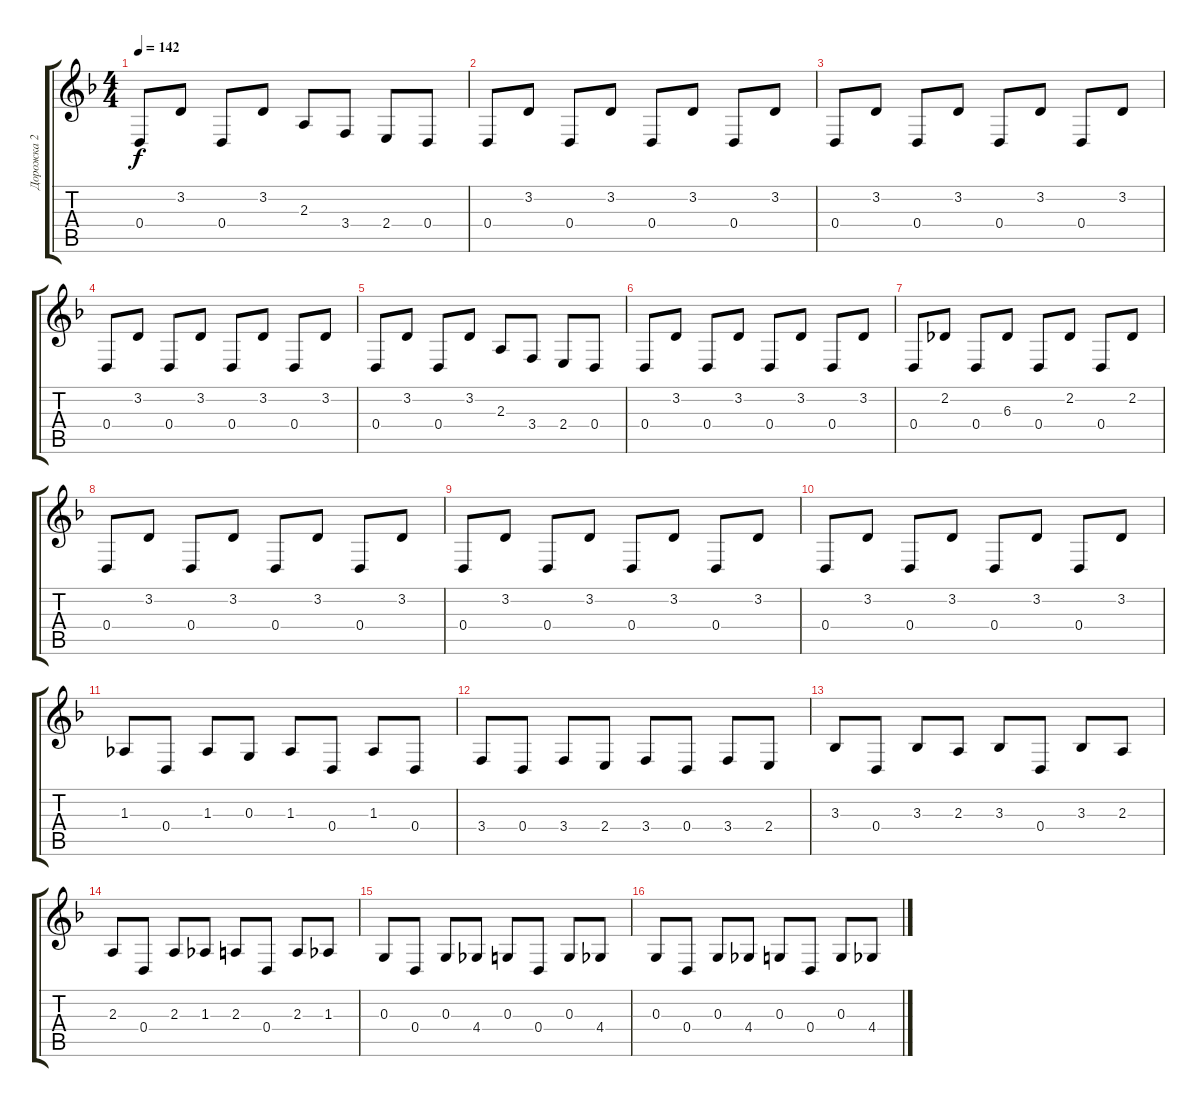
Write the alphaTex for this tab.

\track ("Дорожка 2" "Дорожка 2") {instrument acousticgrandpiano}
\staff {score tabs}
\tuning (E4 B3 G3 D3 A2 E2) {hide}
\ts (4 4)
\tempo 142
\clef g2
\ks f
0.4.8{dy f} 3.2.8 0.4.8 3.2.8 2.3.8 3.4.8 2.4.8 0.4.8 |
0.4.8 3.2.8 0.4.8 3.2.8 0.4.8 3.2.8 0.4.8 3.2.8 |
0.4.8 3.2.8 0.4.8 3.2.8 0.4.8 3.2.8 0.4.8 3.2.8 |
0.4.8 3.2.8 0.4.8 3.2.8 0.4.8 3.2.8 0.4.8 3.2.8 |
0.4.8 3.2.8 0.4.8 3.2.8 2.3.8 3.4.8 2.4.8 0.4.8 |
0.4.8 3.2.8 0.4.8 3.2.8 0.4.8 3.2.8 0.4.8 3.2.8 |
0.4.8 2.2.8 0.4.8 6.3.8 0.4.8 2.2.8 0.4.8 2.2.8 |
0.4.8 3.2.8 0.4.8 3.2.8 0.4.8 3.2.8 0.4.8 3.2.8 |
0.4.8 3.2.8 0.4.8 3.2.8 0.4.8 3.2.8 0.4.8 3.2.8 |
0.4.8 3.2.8 0.4.8 3.2.8 0.4.8 3.2.8 0.4.8 3.2.8 |
1.3.8 0.4.8 1.3.8 0.3.8 1.3.8 0.4.8 1.3.8 0.4.8 |
3.4.8 0.4.8 3.4.8 2.4.8 3.4.8 0.4.8 3.4.8 2.4.8 |
3.3.8 0.4.8 3.3.8 2.3.8 3.3.8 0.4.8 3.3.8 2.3.8 |
2.3.8 0.4.8 2.3.8 1.3.8 2.3.8 0.4.8 2.3.8 1.3.8 |
0.3.8 0.4.8 0.3.8 4.4.8 0.3.8 0.4.8 0.3.8 4.4.8 |
0.3.8 0.4.8 0.3.8 4.4.8 0.3.8 0.4.8 0.3.8 4.4.8
